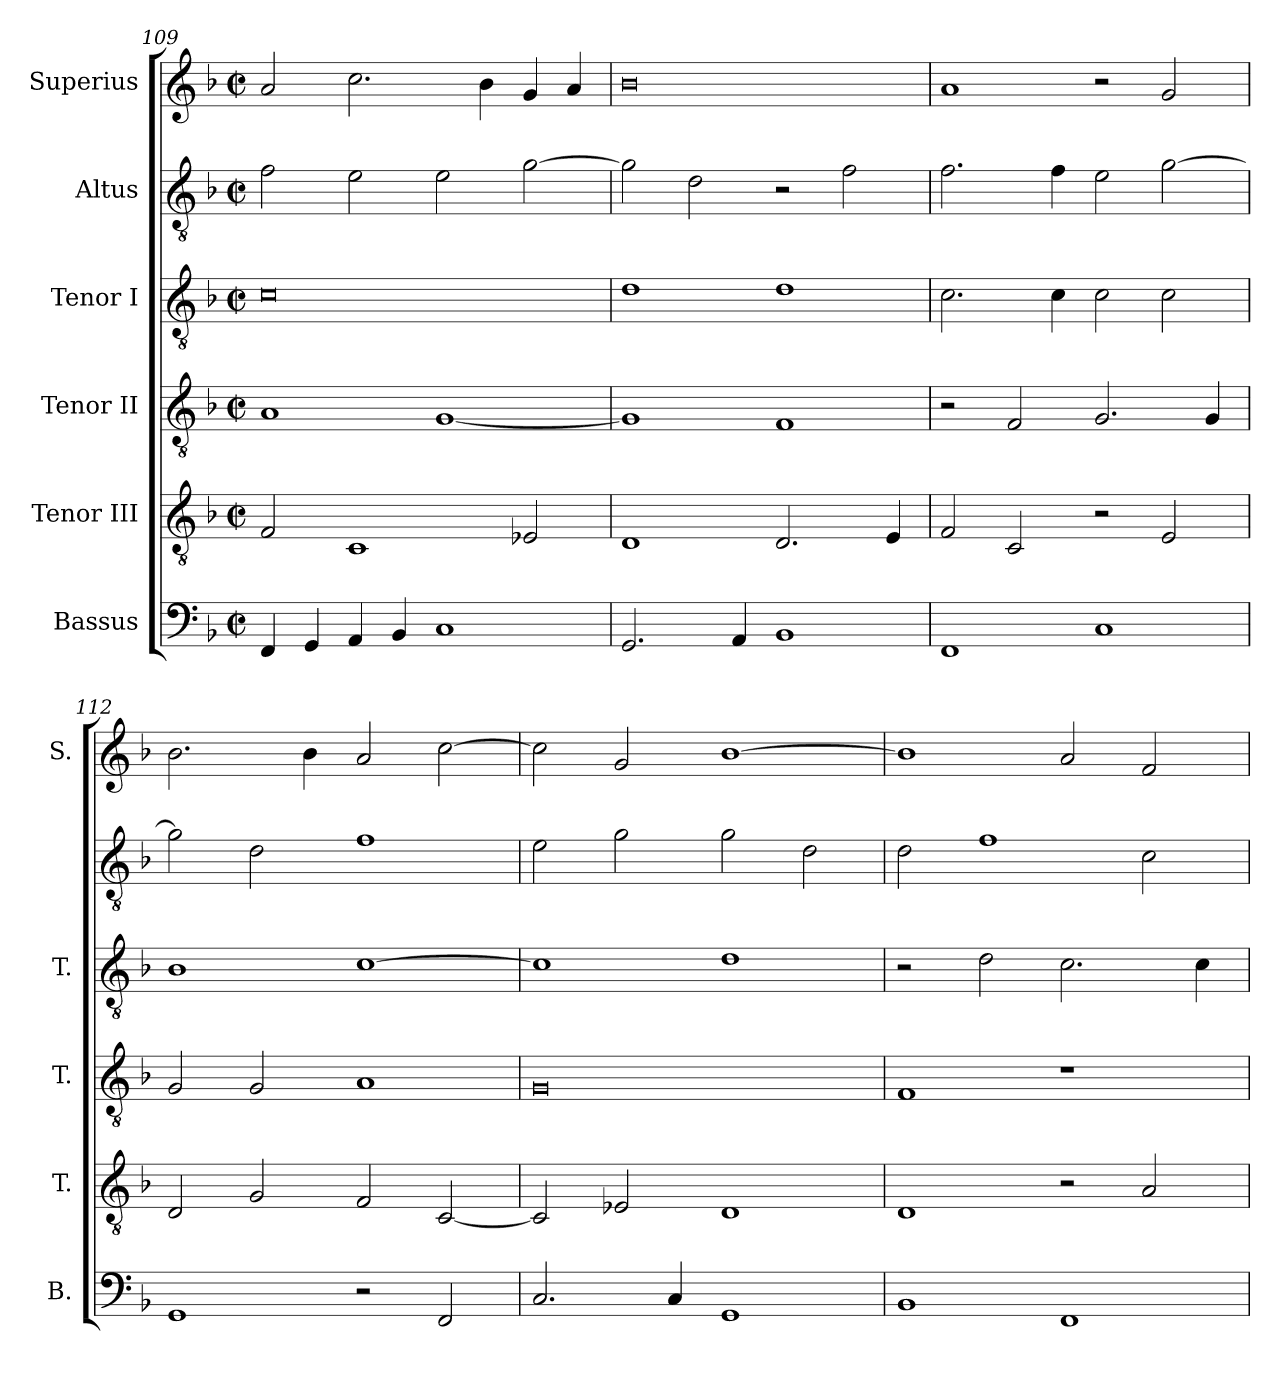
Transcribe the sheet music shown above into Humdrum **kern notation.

**kern	**kern	**kern	**kern	**kern	**kern
*part6	*part5	*part4	*part3	*part2	*part1
*staff6	*staff5	*staff4	*staff3	*staff2	*staff1
*I"Bassus	*I"Tenor III	*I"Tenor II	*I"Tenor I	*I"Altus	*I"Superius
*I'B.	*I'T.	*I'T.	*I'T.	*	*I'S.
!!LO:PB:g=z
*clefF4	*clefGv2	*clefGv2	*clefGv2	*clefGv2	*clefG2
*	*ITrd7c12	*ITrd7c12	*ITrd7c12	*ITrd7c12	*
*k[b-]	*k[b-]	*k[b-]	*k[b-]	*k[b-]	*k[b-]
*F:	*F:	*F:	*F:	*F:	*F:
*M2/2	*M2/2	*M2/2	*M2/2	*M2/2	*M2/2
*met(c|)	*met(c|)	*met(c|)	*met(c|)	*met(c|)	*met(c|)
=109	=109	=109	=109	=109	=109
4FFi/	2FFi/	1AAi	0Ci	2Fi\	2ai/
4GGi/	.	.	.	.	.
4AAi/	1CCi	.	.	2Ei\	2.cci\
4BB-i/	.	.	.	.	.
1Ci	.	[<1GGi	.	2Ei\	.
.	.	.	.	.	4b-i\
.	2EE-Xi/	.	.	[>2Gi\	4gi/
.	.	.	.	.	4ai/
=110	=110	=110	=110	=110	=110
2.GGi/	1DDi	1GGi]	1Di	2Gi\]	0b-i
.	.	.	.	2Di\	.
4AAi/	.	.	.	.	.
1BB-i	2.DDi/	1FFi	1Di	2r	.
.	.	.	.	2Fi\	.
.	4EEi/	.	.	.	.
=111	=111	=111	=111	=111	=111
1FFi	2FFi/	2r	2.Ci\	2.Fi\	1ai
.	2CCi/	2FFi/	.	.	.
.	.	.	4Ci\	4Fi\	.
1Ci	2r	2.GGi/	2Ci\	2Ei\	2r
.	2EEi/	.	2Ci\	[>2Gi\	2gi/
.	.	4GGi/	.	.	.
=112	=112	=112	=112	=112	=112
1GGi	2DDi/	2GGi/	1BB-i	2Gi\]	2.b-i\
.	2GGi/	2GGi/	.	2Di\	.
.	.	.	.	.	4b-i\
2r	2FFi/	1AAi	[>1Ci	1Fi	2ai/
2FFi/	[<2CCi/	.	.	.	[>2cci\
!!LO:LB:g=z
=113	=113	=113	=113	=113	=113
2.Ci/	2CCi/]	0GGi	1Ci]	2Ei\	2cci\]
.	2EE-Xi/	.	.	2Gi\	2gi/
4Ci/	.	.	.	.	.
1GGi	1DDi	.	1Di	2Gi\	[>1b-i
.	.	.	.	2Di\	.
=114	=114	=114	=114	=114	=114
1BB-i	1DDi	1FFi	2r	2Di\	1b-i]
.	.	.	2Di\	1Fi	.
1FFi	2r	1r	2.Ci\	.	2ai/
.	2AAi/	.	.	2Ci\	2fi/
.	.	.	4Ci\	.	.
=	=	=	=	=	=
*-	*-	*-	*-	*-	*-
